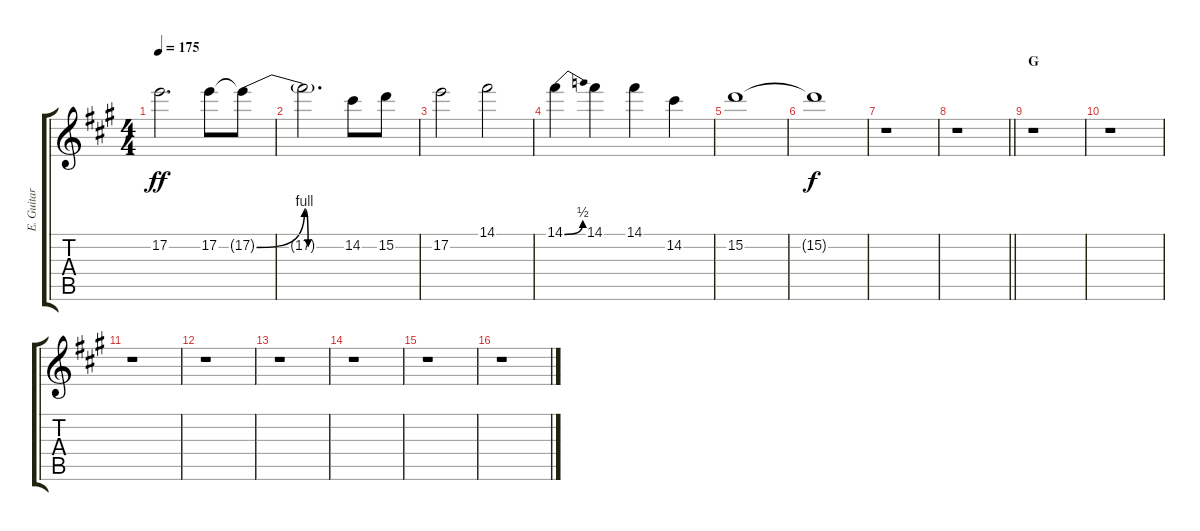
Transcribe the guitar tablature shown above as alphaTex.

\track ("E. Guitar IV" "E. Guitar ") {instrument overdrivenguitar}
\staff {score tabs}
\tuning (E4 B3 G3 D3 A2 E2) {hide}
\ts (4 4)
\tempo 175
\clef g2
\ks a
17.2.2{d dy ff} 17.2.8 17.2{be (bend 0 0 60 4) t}.8 |
17.2{be (custom 0 4 6 0 13 0 30 0 60 0) t}.2{d} 14.2.8 15.2.8 |
17.2.2 14.1.2 |
14.1{be (bend 0 0 60 2)}.4 14.1.4 14.1.4 14.2.4 |
15.2.1 |
15.2{t}.1{dy f} |
r.1 |
\barLineRight lightlight
r.1 |
\section ("" "G")
r.1 |
r.1 |
r.1 |
r.1 |
r.1 |
r.1 |
r.1 |
r.1
